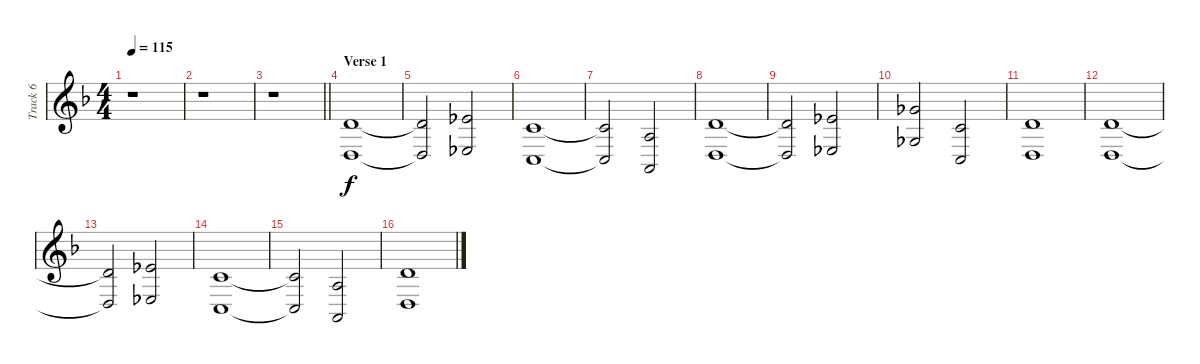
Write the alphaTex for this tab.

\track ("Track 6" "Track 6") {instrument choiraahs}
\staff {score}
\tuning (D4 A3 F3 C3 G2 D2) {hide}
\ts (4 4)
\tempo 115
\clef g2
\ks dminor
r.1{dy fff} |
r.1 |
\barLineRight lightlight
r.1 |
\section ("" "Verse 1")
(0.1 2.4).1{dy f volume 11 instrument choiraahs} |
(0.1{t} 2.4{t}).2 (1.1 3.4).2 |
(3.2 0.4).1 |
(3.2{t} 0.4{t}).2 (0.2 2.5).2 |
(0.1 2.4).1 |
(0.1{t} 2.4{t}).2 (1.1 3.4).2 |
(4.1 1.3).2 (3.2 0.4).2 |
(0.1 2.4).1 |
(0.1 2.4).1 |
(0.1{t} 2.4{t}).2 (1.1 3.4).2 |
(3.2 0.4).1 |
(3.2{t} 0.4{t}).2 (0.2 2.5).2 |
(0.1 2.4).1
